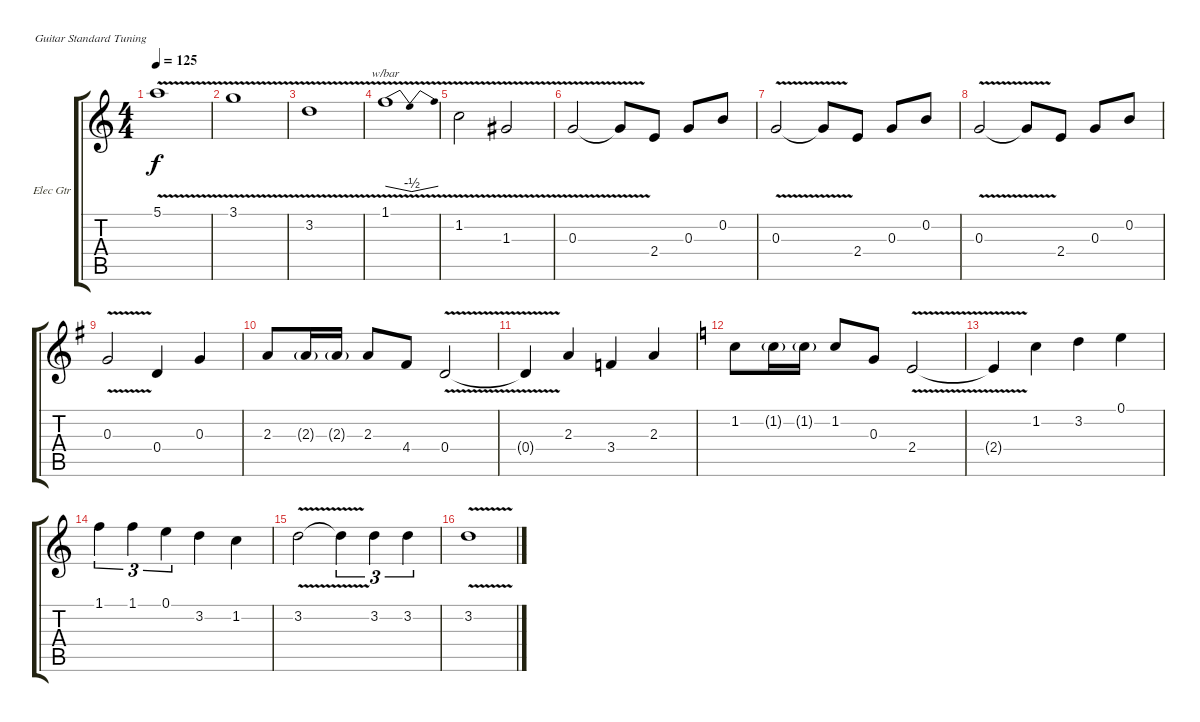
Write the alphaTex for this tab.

\defaultSystemsLayout 4
\bracketExtendMode groupsimilarinstruments
\firstSystemTrackNameOrientation horizontal
\otherSystemsTrackNameOrientation horizontal
\track ("Electric Guitar" "Elec Gtr") {instrument electricguitarclean}
\staff {score tabs}
\tuning (E4 B3 G3 D3 A2 E2)
\ts (4 4)
\tempo 125
\clef g2
\ks c
5.1{v}.1{dy f} |
3.1{v}.1 |
3.2{v}.1 |
1.1{v}.1{tbe (dip default 6.6 0 9.6 -2 12.6 -2 18 0)} |
1.2{v}.2 1.3{v}.2 |
0.3{v}.2 0.3{v t}.8 2.4.8 0.3.8 0.2.8 |
0.3{v}.2 0.3{v t}.8 2.4.8 0.3.8 0.2.8 |
0.3{v}.2 0.3{v t}.8 2.4.8 0.3.8 0.2.8 |
\ks g
0.3{v}.2 0.4.4 0.3.4 |
2.3.8 2.3{g}.16 2.3{g}.16 2.3.8 4.4.8 0.4{v}.2 |
0.4{v t}.4 2.3.4 3.4.4 2.3.4 |
\ks c
1.2.8 1.2{g}.16 1.2{g}.16 1.2.8 0.3.8 2.4{v}.2 |
2.4{v t}.4 1.2.4 3.2.4 0.1.4 |
1.1.4{tu (3 2)} 1.1.4{tu (3 2)} 0.1.4{tu (3 2)} 3.2.4 1.2.4 |
3.2{v}.2 3.2{v t}.4{tu (3 2)} 3.2.4{tu (3 2)} 3.2.4{tu (3 2)} |
3.2{v}.1
